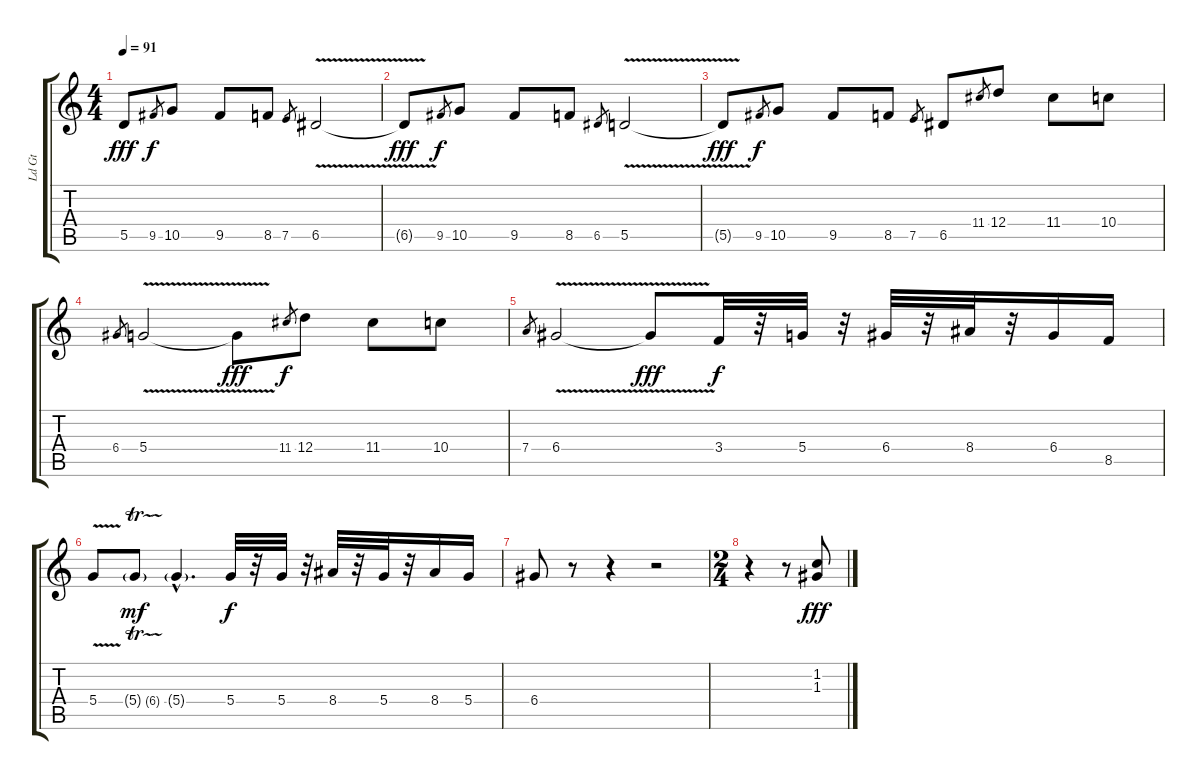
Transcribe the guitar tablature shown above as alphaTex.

\track ("Ld Gt" "Ld Gt") {instrument distortionguitar}
\staff {score tabs}
\tuning (E4 B3 G3 D3 A2 D2) {hide}
\ts (4 4)
\tempo 91
\clef g2
\ks c
5.5{t}.8{dy fff} 9.5.8{gr dy f} 10.5.8 9.5.8 8.5.8 7.5.8{gr} 6.5{v}.2 |
6.5{t}.8{dy fff} 9.5.8{gr dy f} 10.5.8 9.5.8 8.5.8 6.5.8{gr} 5.5{v}.2 |
5.5{t}.8{dy fff} 9.5.8{gr dy f} 10.5.8 9.5.8 8.5.8 7.5.8{gr} 6.5.8 11.4.8{gr} 12.4.8 11.4.8 10.4.8 |
6.4.8{gr} 5.4{v}.2 5.4{t}.8{dy fff} 11.4.8{gr dy f} 12.4.8 11.4.8 10.4.8 |
7.4.8{gr} 6.4{v}.2 6.4{t}.8{dy fff} 3.4.32{dy f} r.32 5.4.32 r.32 6.4.32 r.32 8.4.32 r.32 6.4.16 8.5.16 |
5.4{v}.8 5.4{tr (6 32) g}.8{dy mf} 5.4{g hac}.4{d} 5.4.32{dy f} r.32 5.4.32 r.32 8.4.32 r.32 5.4.32 r.32 8.4.16 5.4.16 |
6.4.8 r.8 r.4 r.2 |
\ts (2 4)
r.4{instrument overdrivenguitar} r.8 (1.2{sl} 1.3{sl}).8{dy fff}
